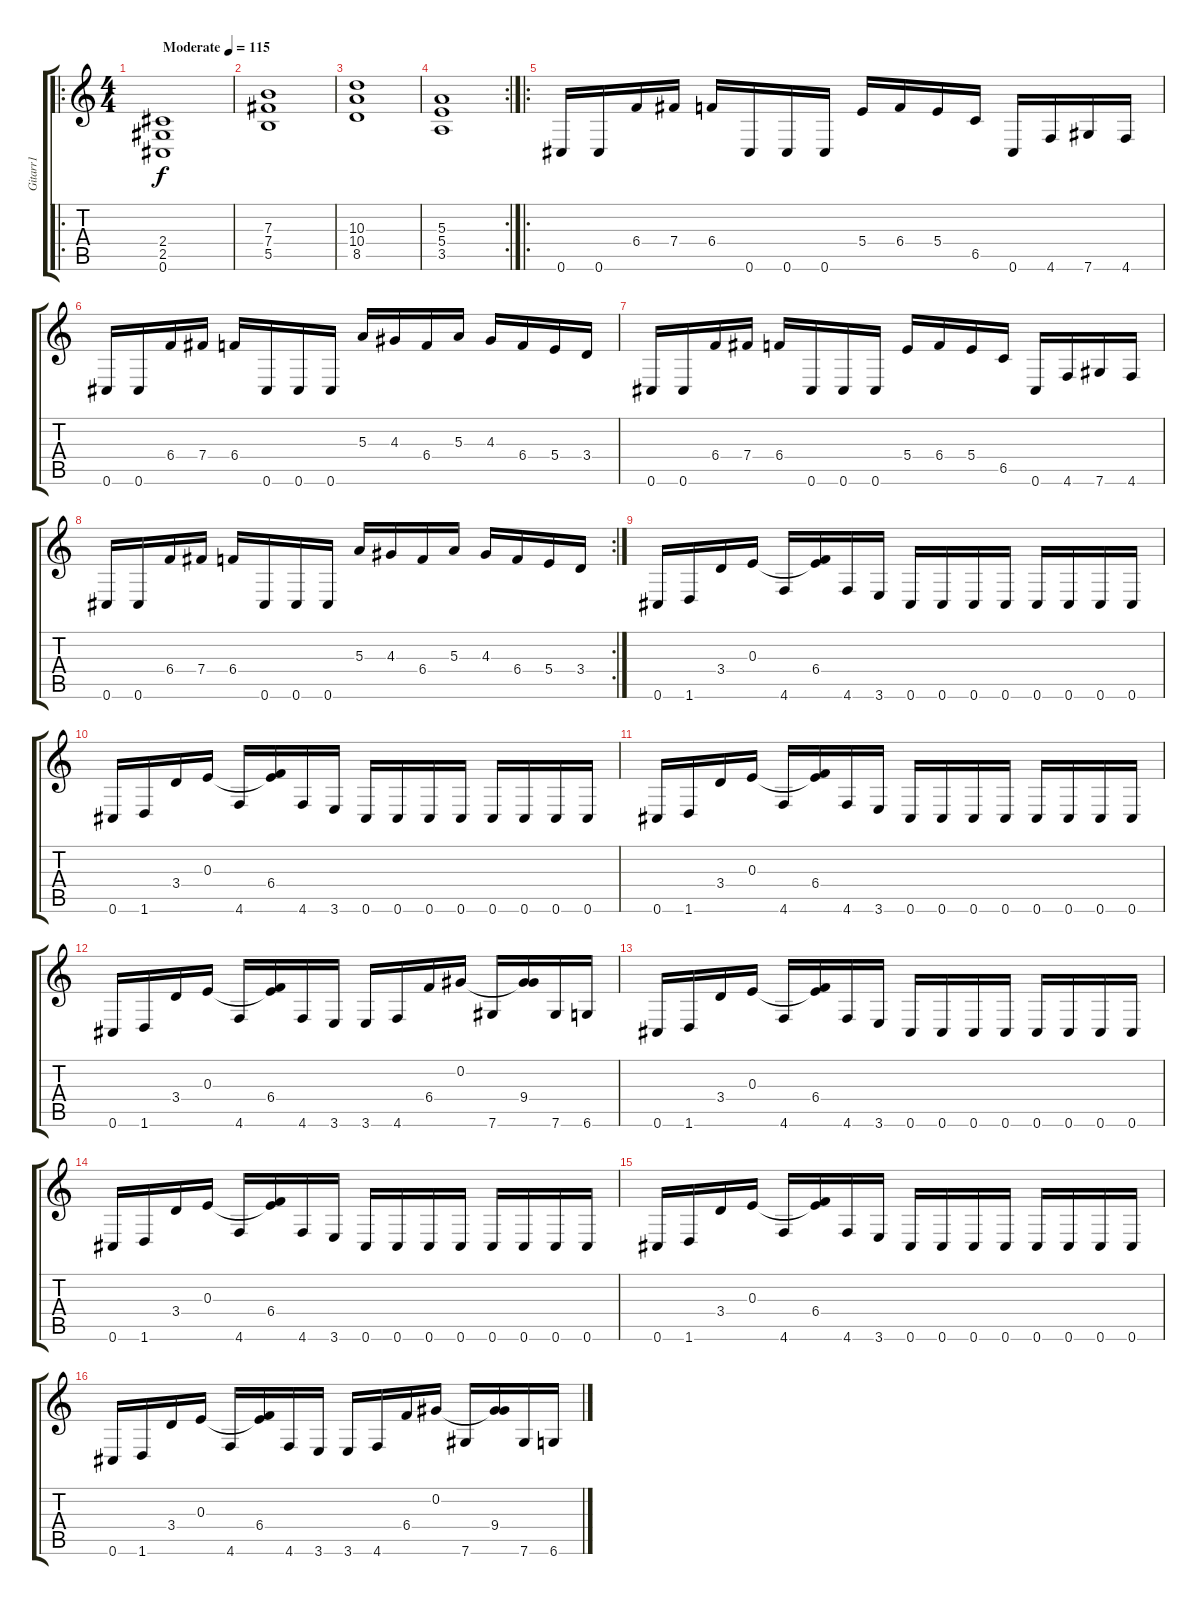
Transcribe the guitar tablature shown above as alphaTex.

\track ("Gitarr1" "Gitarr1") {instrument overdrivenguitar}
\staff {score tabs}
\tuning (Db4 Ab3 E3 B2 Gb2 Db2) {hide}
\ro
\ts (4 4)
\tempo (115 "Moderate")
\clef g2
\ks c
(2.4 2.5 0.6).1{dy f instrument overdrivenguitar} |
(7.3 7.4 5.5).1 |
(10.3 10.4 8.5).1 |
\rc 2
(5.3 5.4 3.5).1 |
\ro
0.6.16 0.6.16 6.4.16 7.4.16 6.4.16 0.6.16 0.6.16 0.6.16 5.4.16 6.4.16 5.4.16 6.5.16 0.6.16 4.6.16 7.6.16 4.6.16 |
0.6.16 0.6.16 6.4.16 7.4.16 6.4.16 0.6.16 0.6.16 0.6.16 5.3.16 4.3.16 6.4.16 5.3.16 4.3.16 6.4.16 5.4.16 3.4.16 |
0.6.16 0.6.16 6.4.16 7.4.16 6.4.16 0.6.16 0.6.16 0.6.16 5.4.16 6.4.16 5.4.16 6.5.16 0.6.16 4.6.16 7.6.16 4.6.16 |
\rc 2
0.6.16 0.6.16 6.4.16 7.4.16 6.4.16 0.6.16 0.6.16 0.6.16 5.3.16 4.3.16 6.4.16 5.3.16 4.3.16 6.4.16 5.4.16 3.4.16 |
0.6.16 1.6.16 3.4.16 0.3.16 4.6.16 (0.3{t} 6.4).16 4.6.16 3.6.16 0.6.16 0.6.16 0.6.16 0.6.16 0.6.16 0.6.16 0.6.16 0.6.16 |
0.6.16 1.6.16 3.4.16 0.3.16 4.6.16 (0.3{t} 6.4).16 4.6.16 3.6.16 0.6.16 0.6.16 0.6.16 0.6.16 0.6.16 0.6.16 0.6.16 0.6.16 |
0.6.16 1.6.16 3.4.16 0.3.16 4.6.16 (0.3{t} 6.4).16 4.6.16 3.6.16 0.6.16 0.6.16 0.6.16 0.6.16 0.6.16 0.6.16 0.6.16 0.6.16 |
0.6.16 1.6.16 3.4.16 0.3.16 4.6.16 (0.3{t} 6.4).16 4.6.16 3.6.16 3.6.16 4.6.16 6.4.16 0.2.16 7.6.16 (0.2{t} 9.4).16 7.6.16 6.6.16 |
0.6.16 1.6.16 3.4.16 0.3.16 4.6.16 (0.3{t} 6.4).16 4.6.16 3.6.16 0.6.16 0.6.16 0.6.16 0.6.16 0.6.16 0.6.16 0.6.16 0.6.16 |
0.6.16 1.6.16 3.4.16 0.3.16 4.6.16 (0.3{t} 6.4).16 4.6.16 3.6.16 0.6.16 0.6.16 0.6.16 0.6.16 0.6.16 0.6.16 0.6.16 0.6.16 |
0.6.16 1.6.16 3.4.16 0.3.16 4.6.16 (0.3{t} 6.4).16 4.6.16 3.6.16 0.6.16 0.6.16 0.6.16 0.6.16 0.6.16 0.6.16 0.6.16 0.6.16 |
0.6.16 1.6.16 3.4.16 0.3.16 4.6.16 (0.3{t} 6.4).16 4.6.16 3.6.16 3.6.16 4.6.16 6.4.16 0.2.16 7.6.16 (0.2{t} 9.4).16 7.6.16 6.6.16
